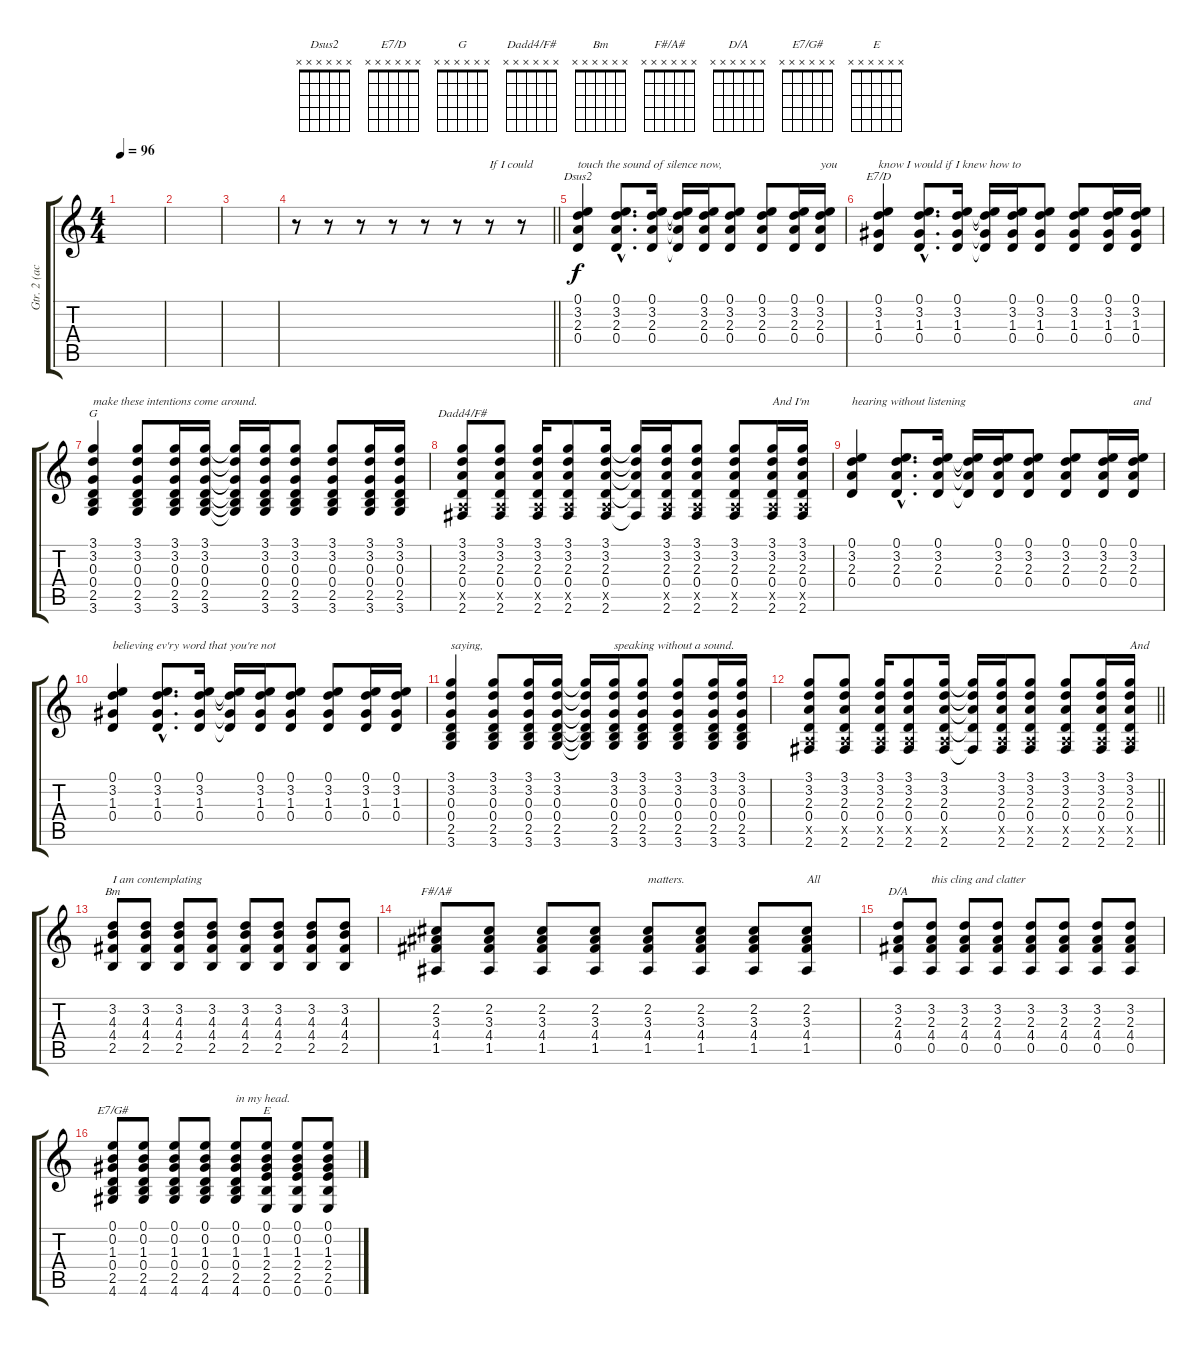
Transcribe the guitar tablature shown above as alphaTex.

\track ("Gtr. 2 (acous.)" "Gtr. 2 (ac") {instrument acousticguitarnylon}
\staff {score tabs}
\tuning (E4 B3 G3 D3 A2 E2) {hide}
\chord ("Dsus2" x x x x x x)
\chord ("E7/D" x x x x x x)
\chord ("G" x x x x x x)
\chord ("Dadd4/F#" x x x x x x)
\chord ("Bm" x x x x x x)
\chord ("F#/A#" x x x x x x)
\chord ("D/A" x x x x x x)
\chord ("E7/G#" x x x x x x)
\chord ("E" x x x x x x)
\ts (4 4)
\tempo 96
\clef g2
\ks c
|
|
|
\barLineRight lightlight
r.8 r.8 r.8 r.8 r.8 r.8 r.8{txt "If I could"} r.8 |
(0.1 3.2 2.3 0.4).4{ch "Dsus2" txt "touch the sound of silence now,"} (0.1{hac} 3.2{hac} 2.3{hac} 0.4{hac}).8{d} (0.1 3.2 2.3 0.4).16 (0.1{t} 3.2{t} 2.3{t} 0.4{t}).16 (0.1 3.2 2.3 0.4).16 (0.1 3.2 2.3 0.4).8 (0.1 3.2 2.3 0.4).8 (0.1 3.2 2.3 0.4).16 (0.1 3.2 2.3 0.4).16{txt "you"} |
(0.1 3.2 1.3 0.4).4{ch "E7/D" txt "know I would if I knew how to"} (0.1{hac} 3.2{hac} 1.3{hac} 0.4{hac}).8{d} (0.1 3.2 1.3 0.4).16 (0.1{t} 3.2{t} 1.3{t} 0.4{t}).16 (0.1 3.2 1.3 0.4).16 (0.1 3.2 1.3 0.4).8 (0.1 3.2 1.3 0.4).8 (0.1 3.2 1.3 0.4).16 (0.1 3.2 1.3 0.4).16 |
(3.1 3.2 0.3 0.4 2.5 3.6).4{ch "G" txt "make these intentions come around."} (3.1 3.2 0.3 0.4 2.5 3.6).8 (3.1 3.2 0.3 0.4 2.5 3.6).16 (3.1 3.2 0.3 0.4 2.5 3.6).16 (3.1{t} 3.2{t} 0.3{t} 0.4{t} 2.5{t} 3.6{t}).16 (3.1 3.2 0.3 0.4 2.5 3.6).16 (3.1 3.2 0.3 0.4 2.5 3.6).8 (3.1 3.2 0.3 0.4 2.5 3.6).8 (3.1 3.2 0.3 0.4 2.5 3.6).16 (3.1 3.2 0.3 0.4 2.5 3.6).16 |
(3.1 3.2 2.3 0.4 0.5{x} 2.6).8{ch "Dadd4/F#"} (3.1 3.2 2.3 0.4 0.5{x} 2.6).8 (3.1 3.2 2.3 0.4 0.5{x} 2.6).16 (3.1 3.2 2.3 0.4 0.5{x} 2.6).8 (3.1 3.2 2.3 0.4 0.5{x} 2.6).16 (3.1{t} 3.2{t} 2.3{t} 0.4{t} 2.6{t}).16 (3.1 3.2 2.3 0.4 0.5{x} 2.6).16 (3.1 3.2 2.3 0.4 0.5{x} 2.6).8 (3.1 3.2 2.3 0.4 0.5{x} 2.6).8 (3.1 3.2 2.3 0.4 0.5{x} 2.6).16{txt "And I'm"} (3.1 3.2 2.3 0.4 0.5{x} 2.6).16 |
(0.1 3.2 2.3 0.4).4{txt "hearing without listening"} (0.1{hac} 3.2{hac} 2.3{hac} 0.4{hac}).8{d} (0.1 3.2 2.3 0.4).16 (0.1{t} 3.2{t} 2.3{t} 0.4{t}).16 (0.1 3.2 2.3 0.4).16 (0.1 3.2 2.3 0.4).8 (0.1 3.2 2.3 0.4).8 (0.1 3.2 2.3 0.4).16 (0.1 3.2 2.3 0.4).16{txt "and"} |
(0.1 3.2 1.3 0.4).4{txt "believing ev'ry word that you're not"} (0.1{hac} 3.2{hac} 1.3{hac} 0.4{hac}).8{d} (0.1 3.2 1.3 0.4).16 (0.1{t} 3.2{t} 1.3{t} 0.4{t}).16 (0.1 3.2 1.3 0.4).16 (0.1 3.2 1.3 0.4).8 (0.1 3.2 1.3 0.4).8 (0.1 3.2 1.3 0.4).16 (0.1 3.2 1.3 0.4).16 |
(3.1 3.2 0.3 0.4 2.5 3.6).4{txt "saying,"} (3.1 3.2 0.3 0.4 2.5 3.6).8 (3.1 3.2 0.3 0.4 2.5 3.6).16 (3.1 3.2 0.3 0.4 2.5 3.6).16 (3.1{t} 3.2{t} 0.3{t} 0.4{t} 2.5{t} 3.6{t}).16 (3.1 3.2 0.3 0.4 2.5 3.6).16{txt "speaking without a sound."} (3.1 3.2 0.3 0.4 2.5 3.6).8 (3.1 3.2 0.3 0.4 2.5 3.6).8 (3.1 3.2 0.3 0.4 2.5 3.6).16 (3.1 3.2 0.3 0.4 2.5 3.6).16 |
\barLineRight lightlight
(3.1 3.2 2.3 0.4 0.5{x} 2.6).8 (3.1 3.2 2.3 0.4 0.5{x} 2.6).8 (3.1 3.2 2.3 0.4 0.5{x} 2.6).16 (3.1 3.2 2.3 0.4 0.5{x} 2.6).8 (3.1 3.2 2.3 0.4 0.5{x} 2.6).16 (3.1{t} 3.2{t} 2.3{t} 0.4{t} 2.6{t}).16 (3.1 3.2 2.3 0.4 0.5{x} 2.6).16 (3.1 3.2 2.3 0.4 0.5{x} 2.6).8 (3.1 3.2 2.3 0.4 0.5{x} 2.6).8 (3.1 3.2 2.3 0.4 0.5{x} 2.6).16 (3.1 3.2 2.3 0.4 0.5{x} 2.6).16{txt "And"} |
(3.2 4.3 4.4 2.5).8{ch "Bm" txt "I am contemplating"} (3.2 4.3 4.4 2.5).8 (3.2 4.3 4.4 2.5).8 (3.2 4.3 4.4 2.5).8 (3.2 4.3 4.4 2.5).8 (3.2 4.3 4.4 2.5).8 (3.2 4.3 4.4 2.5).8 (3.2 4.3 4.4 2.5).8 |
(2.2 3.3 4.4 1.5).8{ch "F#/A#"} (2.2 3.3 4.4 1.5).8 (2.2 3.3 4.4 1.5).8 (2.2 3.3 4.4 1.5).8 (2.2 3.3 4.4 1.5).8{txt "matters."} (2.2 3.3 4.4 1.5).8 (2.2 3.3 4.4 1.5).8 (2.2 3.3 4.4 1.5).8{txt "All"} |
(3.2 2.3 4.4 0.5).8{ch "D/A"} (3.2 2.3 4.4 0.5).8{txt "this cling and clatter"} (3.2 2.3 4.4 0.5).8 (3.2 2.3 4.4 0.5).8 (3.2 2.3 4.4 0.5).8 (3.2 2.3 4.4 0.5).8 (3.2 2.3 4.4 0.5).8 (3.2 2.3 4.4 0.5).8 |
(0.1 0.2 1.3 0.4 2.5 4.6).8{ch "E7/G#"} (0.1 0.2 1.3 0.4 2.5 4.6).8 (0.1 0.2 1.3 0.4 2.5 4.6).8 (0.1 0.2 1.3 0.4 2.5 4.6).8 (0.1 0.2 1.3 0.4 2.5 4.6).8{txt "in my head."} (0.1 0.2 1.3 2.4 2.5 0.6).8{ch "E"} (0.1 0.2 1.3 2.4 2.5 0.6).8 (0.1 0.2 1.3 2.4 2.5 0.6).8
